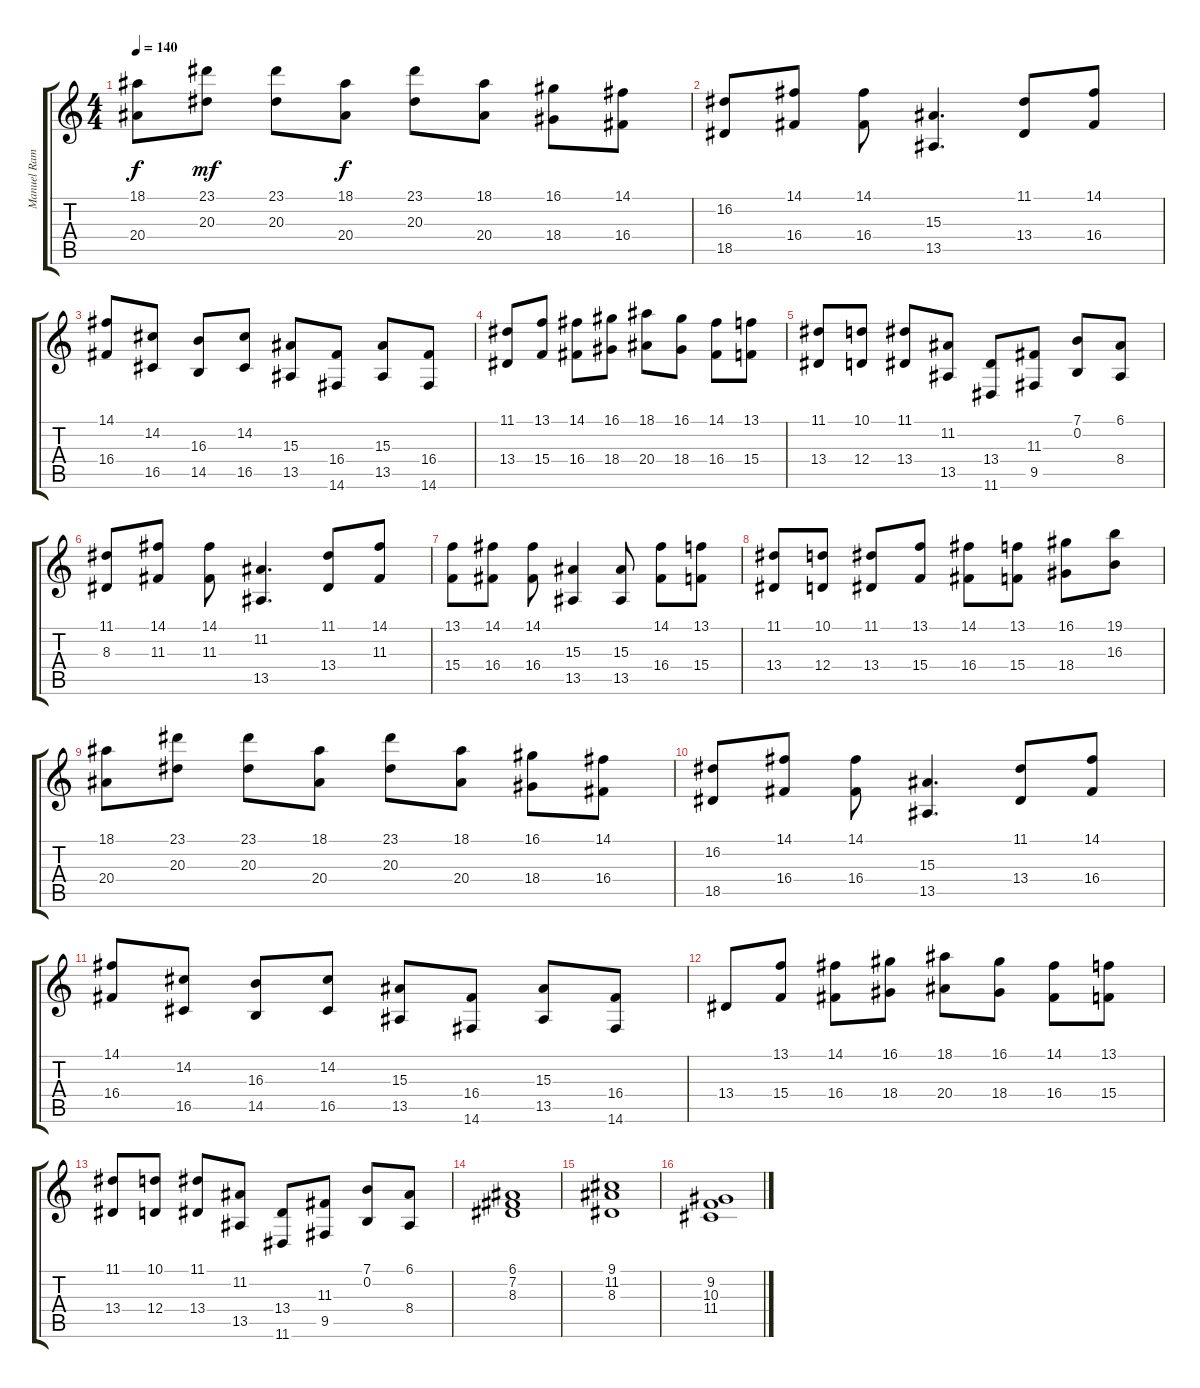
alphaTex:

\track ("Manuel Ramil" "Manuel Ram") {instrument stringensemble1}
\staff {score tabs}
\tuning (E4 B3 G3 D3 A2 E2) {hide}
\ts (4 4)
\tempo 140
\clef g2
\ks c
(18.1 20.4).8{dy f} (23.1 20.3).8{dy mf} (23.1 20.3).8 (18.1 20.4).8{dy f} (23.1 20.3).8 (18.1 20.4).8 (16.1 18.4).8 (14.1 16.4).8 |
(16.2 18.5).8 (14.1 16.4).8 (14.1 16.4).8 (15.3 13.5).4{d} (11.1 13.4).8 (14.1 16.4).8 |
(14.1 16.4).8 (14.2 16.5).8 (16.3 14.5).8 (14.2 16.5).8 (15.3 13.5).8 (16.4 14.6).8 (15.3 13.5).8 (16.4 14.6).8 |
(11.1 13.4).8 (13.1 15.4).8 (14.1 16.4).8 (16.1 18.4).8 (18.1 20.4).8 (16.1 18.4).8 (14.1 16.4).8 (13.1 15.4).8 |
(11.1 13.4).8 (10.1 12.4).8 (11.1 13.4).8 (11.2 13.5).8 (13.4 11.6).8 (11.3 9.5).8 (7.1 0.2).8 (6.1 8.4).8 |
(11.1 8.3).8 (14.1 11.3).8 (14.1 11.3).8 (11.2 13.5).4{d} (11.1 13.4).8 (14.1 11.3).8 |
(13.1 15.4).8 (14.1 16.4).8 (14.1 16.4).8 (15.3 13.5).4 (15.3 13.5).8 (14.1 16.4).8 (13.1 15.4).8 |
(11.1 13.4).8 (10.1 12.4).8 (11.1 13.4).8 (13.1 15.4).8 (14.1 16.4).8 (13.1 15.4).8 (16.1 18.4).8 (19.1 16.3).8 |
(18.1 20.4).8 (23.1 20.3).8 (23.1 20.3).8 (18.1 20.4).8 (23.1 20.3).8 (18.1 20.4).8 (16.1 18.4).8 (14.1 16.4).8 |
(16.2 18.5).8 (14.1 16.4).8 (14.1 16.4).8 (15.3 13.5).4{d} (11.1 13.4).8 (14.1 16.4).8 |
(14.1 16.4).8 (14.2 16.5).8 (16.3 14.5).8 (14.2 16.5).8 (15.3 13.5).8 (16.4 14.6).8 (15.3 13.5).8 (16.4 14.6).8 |
13.4.8 (13.1 15.4).8 (14.1 16.4).8 (16.1 18.4).8 (18.1 20.4).8 (16.1 18.4).8 (14.1 16.4).8 (13.1 15.4).8 |
(11.1 13.4).8 (10.1 12.4).8 (11.1 13.4).8 (11.2 13.5).8 (13.4 11.6).8 (11.3 9.5).8 (7.1 0.2).8 (6.1 8.4).8 |
(6.1 7.2 8.3).1 |
(9.1 11.2 8.3).1 |
(9.2 10.3 11.4).1
